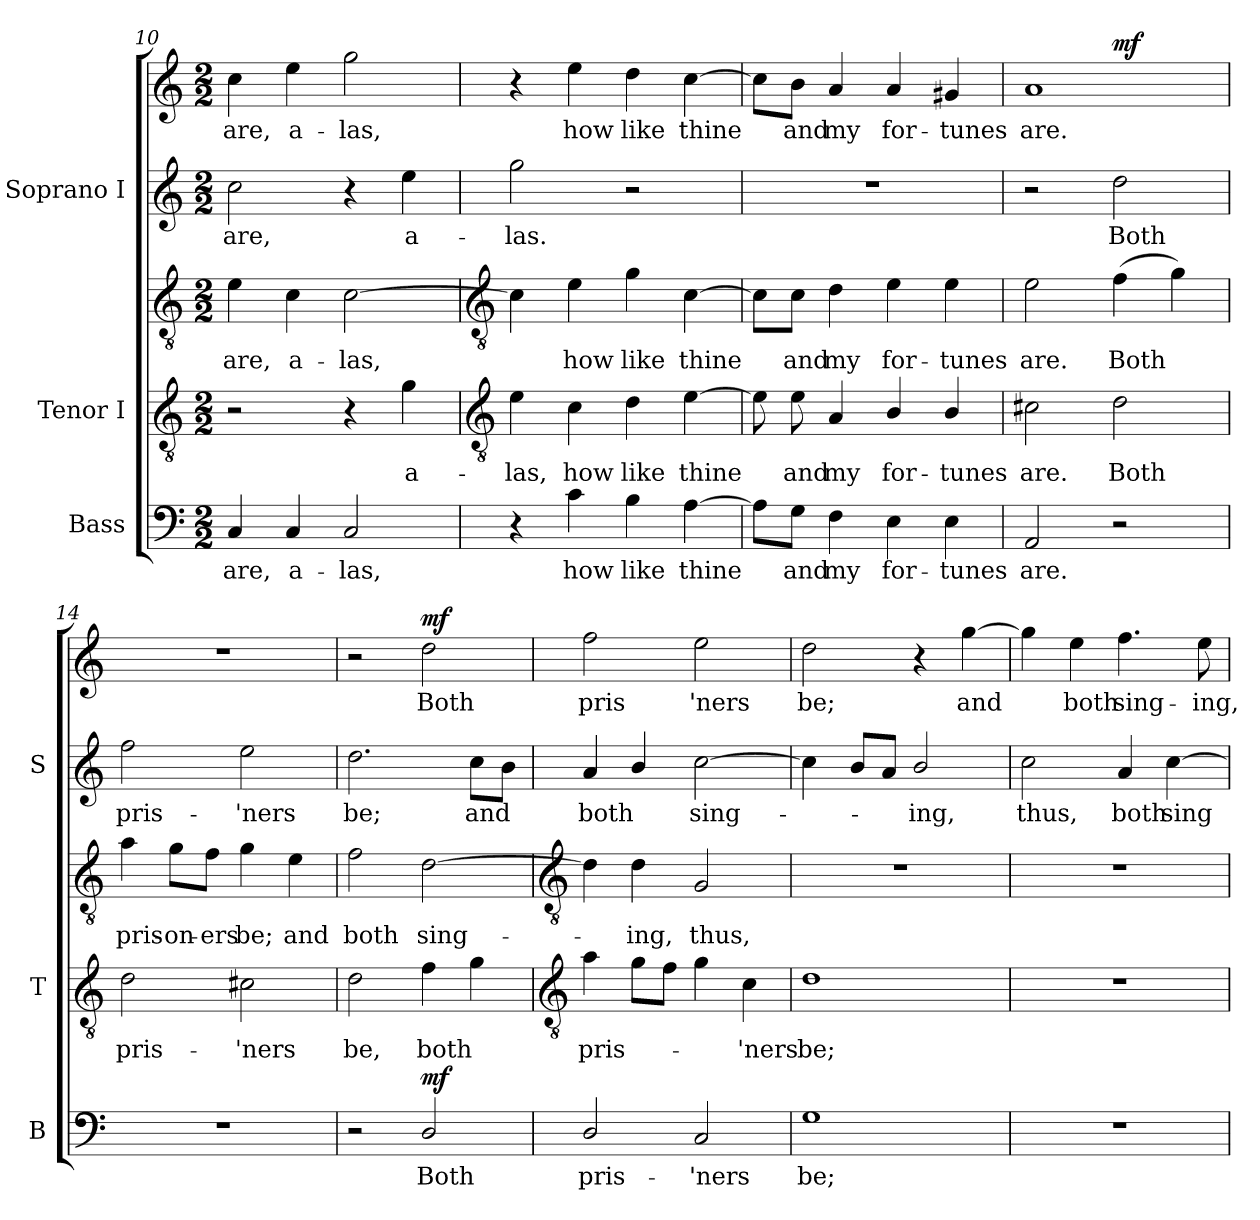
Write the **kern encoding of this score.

**kern	**text	**dynam	**kern	**text	**kern	**text	**dynam	**kern	**text	**kern	**text	**dynam
*part3	*part3	*part3	*part2	*part2	*part2	*part2	*part2	*part1	*part1	*part1	*part1	*part1
*staff5	*staff5	*staff5	*staff4	*staff4	*staff3	*staff3	*staff3/4	*staff2	*staff2	*staff1	*staff1	*staff1/2
*I"Bass	*	*	*I"Tenor I	*	*	*	*	*I"Soprano I	*	*	*	*
*I'B	*	*	*I'T	*	*	*	*	*I'S	*	*	*	*
*clefF4	*	*	*clefGv2	*	*clefGv2	*	*	*clefG2	*	*clefG2	*	*
*k[]	*	*	*k[]	*	*k[]	*	*	*k[]	*	*k[]	*	*
*C:	*	*	*C:	*	*C:	*	*	*C:	*	*C:	*	*
*M2/2	*	*	*M2/2	*	*M2/2	*	*	*M2/2	*	*M2/2	*	*
=10	=10	=10	=10	=10	=10	=10	=10	=10	=10	=10	=10	=10
!	!LO:LY:b	!	!	!	!	!LO:LY:b	!	!	!LO:LY:b	!	!LO:LY:b	!
4C	are,	.	2r	.	4e	are,	.	2cc	are,	4cc	are,	.
!	!LO:LY:b	!	!	!	!	!LO:LY:b	!	!	!	!	!LO:LY:b	!
4C	a-	.	.	.	4c	a-	.	.	.	4ee	a-	.
!	!LO:LY:b	!	!	!	!	!LO:LY:b	!	!	!	!	!LO:LY:b	!
2C	-las,	.	4r	.	[2c	-las,	.	4r	.	2gg	-las,	.
!	!	!	!	!LO:LY:b	!	!	!	!	!LO:LY:b	!	!	!
.	.	.	4g	a-	.	.	.	4ee	a-	.	.	.
!!LO:LB:g=z
=11	=11	=11	=11	=11	=11	=11	=11	=11	=11	=11	=11	=11
*	*	*	*clefGv2	*	*clefGv2	*	*	*	*	*	*	*
!	!	!	!	!LO:LY:b	!	!	!	!	!LO:LY:b	!	!	!
4r	.	.	4e	las,	4c]	.	.	2gg	las.	4r	.	.
!	!LO:LY:b	!	!	!LO:LY:b	!	!LO:LY:b	!	!	!	!	!LO:LY:b	!
4c	how	.	4c	how	4e	-how	.	.	.	4ee	-how	.
!	!LO:LY:b	!	!	!LO:LY:b	!	!LO:LY:b	!	!	!	!	!LO:LY:b	!
4B	like	.	4d	like	4g	like	.	2r	.	4dd	like	.
!	!LO:LY:b	!	!	!LO:LY:b	!	!LO:LY:b	!	!	!	!	!LO:LY:b	!
[4A	thine	.	[4e	thine	[4c	thine	.	.	.	[4cc	thine	.
=12	=12	=12	=12	=12	=12	=12	=12	=12	=12	=12	=12	=12
8A\L]	.	.	8e]	.	8c\L]	.	.	1r	.	8cc\L]	.	.
!	!LO:LY:b	!	!	!LO:LY:b	!	!LO:LY:b	!	!	!	!	!LO:LY:b	!
8G\J	and	.	8e	and	8c\J	and	.	.	.	8b\J	and	.
!	!LO:LY:b	!	!	!LO:LY:b	!	!LO:LY:b	!	!	!	!	!LO:LY:b	!
4F	my	.	4A	my	4d	my	.	.	.	4a	my	.
!	!LO:LY:b	!	!	!LO:LY:b	!	!LO:LY:b	!	!	!	!	!LO:LY:b	!
4E	for-	.	4B/	for-	4e	for-	.	.	.	4a	for-	.
!	!LO:LY:b	!	!	!LO:LY:b	!	!LO:LY:b	!	!	!	!	!LO:LY:b	!
4E	-tunes	.	4B/	-tunes	4e	-tunes	.	.	.	4g#X	-tunes	.
=13	=13	=13	=13	=13	=13	=13	=13	=13	=13	=13	=13	=13
!	!LO:LY:b	!	!	!LO:LY:b	!	!LO:LY:b	!	!	!	!	!LO:LY:b	!
2AA	are.	.	2c#X	are.	2e	are.	.	2r	.	1a	are.	.
!	!	!	!	!LO:LY:b	!	!LO:LY:b	!LO:DY:b=2	!	!LO:LY:b	!	!	!
!	!	!	!	!	!	!	!LO:DY:n=1:b	!	!	!	!	!LO:DY:b=2
2r	.	.	2d	Both	(>4f	Both	mf mf	2dd	Both	.	.	mf
.	.	.	.	.	4g)	.	.	.	.	.	.	.
=14	=14	=14	=14	=14	=14	=14	=14	=14	=14	=14	=14	=14
!	!	!	!	!LO:LY:b	!	!LO:LY:b	!	!	!LO:LY:b	!	!	!
1r	.	.	2d	pris-	4a	pris-	.	2ff	pris-	1r	.	.
!	!	!	!	!	!	!LO:LY:b	!	!	!	!	!	!
.	.	.	.	.	8g\L	-on-	.	.	.	.	.	.
!	!	!	!	!	!	!LO:LY:b	!	!	!	!	!	!
.	.	.	.	.	8f\J	-ers	.	.	.	.	.	.
!	!	!	!	!LO:LY:b	!	!LO:LY:b	!	!	!LO:LY:b	!	!	!
.	.	.	2c#X	-'ners	4g	be;	.	2ee	-'ners	.	.	.
!	!	!	!	!	!	!LO:LY:b	!	!	!	!	!	!
.	.	.	.	.	4e	and	.	.	.	.	.	.
=15	=15	=15	=15	=15	=15	=15	=15	=15	=15	=15	=15	=15
!	!	!	!	!LO:LY:b	!	!LO:LY:b	!	!	!LO:LY:b	!	!	!
2r	.	.	2d	be,	2f	both	.	2.dd	be;	2r	.	.
!	!LO:LY:b	!LO:DY:b	!	!LO:LY:b	!	!LO:LY:b	!	!	!	!	!LO:LY:b	!LO:DY:b
2D/	Both	mf	4f	both	[2d	sing-	.	.	.	2dd	Both	mf
!	!	!	!	!	!	!	!	!	!LO:LY:b	!	!	!
.	.	.	4g	.	.	.	.	8ccL	and	.	.	.
.	.	.	.	.	.	.	.	8bJ	.	.	.	.
!!LO:LB:g=z
=16	=16	=16	=16	=16	=16	=16	=16	=16	=16	=16	=16	=16
*	*	*	*clefGv2	*	*clefGv2	*	*	*	*	*	*	*
!	!LO:LY:b	!	!	!LO:LY:b	!	!	!	!	!LO:LY:b	!	!LO:LY:b	!
2D/	pris-	.	4a	pris-	4d]	.	.	4a	both	2ff	pris	.
!	!	!	!	!	!	!LO:LY:b	!	!	!	!	!	!
.	.	.	8gL	.	4d	ing,	.	4b/	.	.	.	.
.	.	.	8fJ	.	.	.	.	.	.	.	.	.
!	!LO:LY:b	!	!	!	!	!LO:LY:b	!	!	!LO:LY:b	!	!LO:LY:b	!
2C	-'ners	.	4g	.	2G	thus,	.	[2cc	sing-	2ee	'ners	.
!	!	!	!	!LO:LY:b	!	!	!	!	!	!	!	!
.	.	.	4c	'ners	.	.	.	.	.	.	.	.
=17	=17	=17	=17	=17	=17	=17	=17	=17	=17	=17	=17	=17
!	!LO:LY:b	!	!	!LO:LY:b	!	!	!	!	!	!	!LO:LY:b	!
1G	be;	.	1d	be;	1r	.	.	4cc]	.	2dd	be;	.
.	.	.	.	.	.	.	.	8bL	.	.	.	.
.	.	.	.	.	.	.	.	8aJ	.	.	.	.
!	!	!	!	!	!	!	!	!	!LO:LY:b	!	!	!
.	.	.	.	.	.	.	.	2b/	ing,	4r	.	.
!	!	!	!	!	!	!	!	!	!	!	!LO:LY:b	!
.	.	.	.	.	.	.	.	.	.	[4gg	and	.
=18	=18	=18	=18	=18	=18	=18	=18	=18	=18	=18	=18	=18
!	!	!	!	!	!	!	!	!	!LO:LY:b	!	!	!
1r	.	.	1r	.	1r	.	.	2cc	thus,	4gg]	.	.
!	!	!	!	!	!	!	!	!	!	!	!LO:LY:b	!
.	.	.	.	.	.	.	.	.	.	4ee	both	.
!	!	!	!	!	!	!	!	!	!LO:LY:b	!	!LO:LY:b	!
.	.	.	.	.	.	.	.	4a	both	4.ff	sing-	.
!	!	!	!	!	!	!	!	!	!LO:LY:b	!	!	!
.	.	.	.	.	.	.	.	[4cc	sing-	.	.	.
!	!	!	!	!	!	!	!	!	!	!	!LO:LY:b	!
.	.	.	.	.	.	.	.	.	.	8ee	-ing,	.
=	=	=	=	=	=	=	=	=	=	=	=	=
*-	*-	*-	*-	*-	*-	*-	*-	*-	*-	*-	*-	*-
